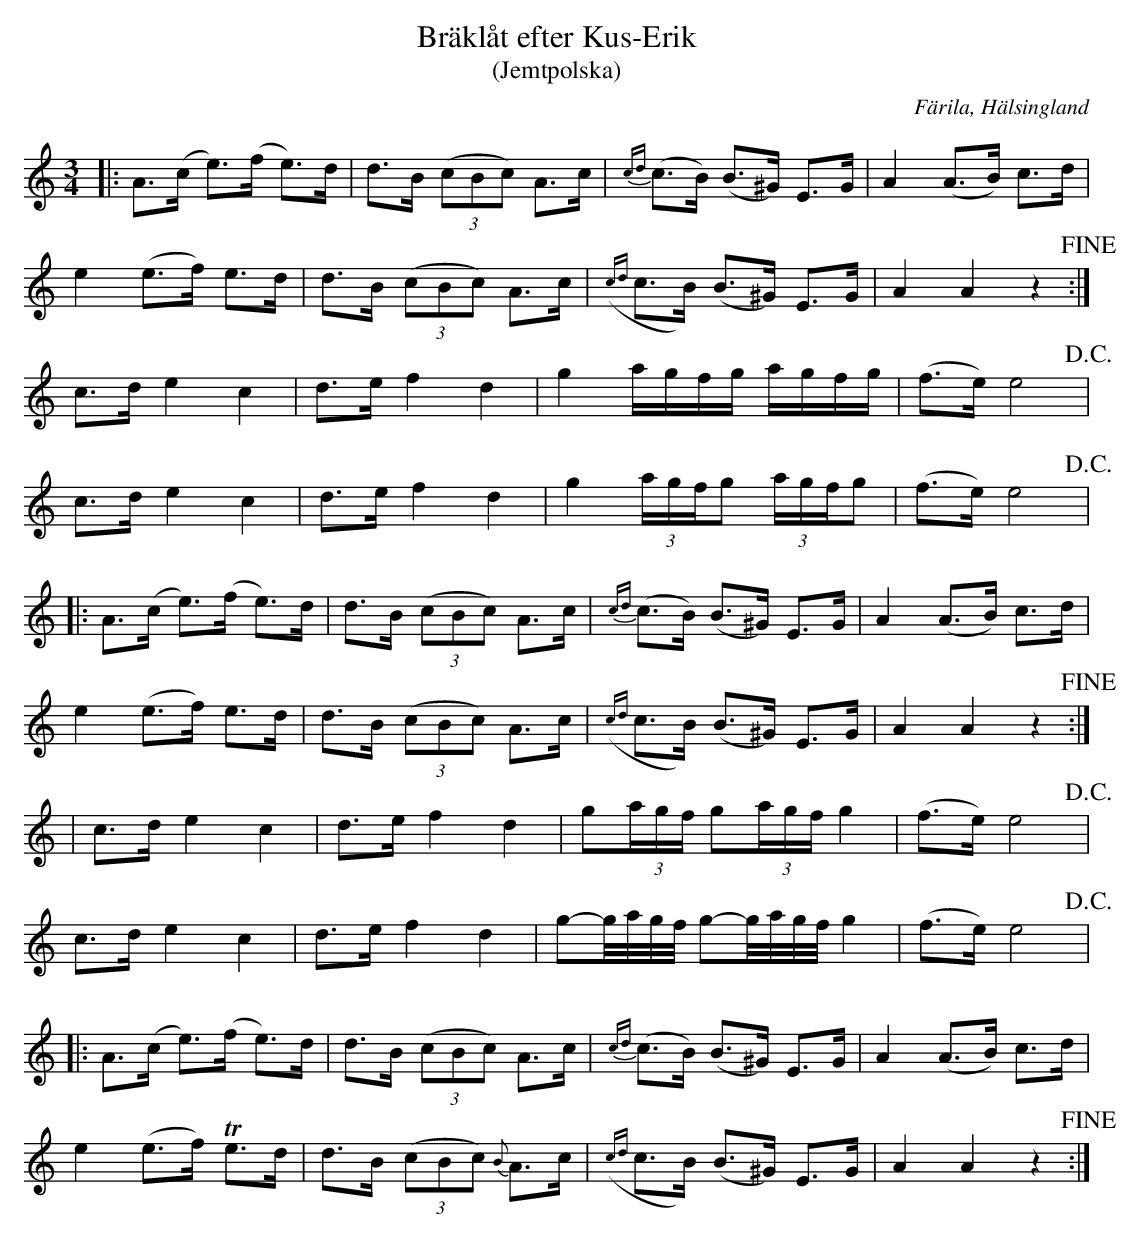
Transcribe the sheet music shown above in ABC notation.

X:1
T: Bräklåt efter Kus-Erik
T: (Jemtpolska)
O: Färila, Hälsingland
M: 3/4
L: 1/8
K: Am
|:A>(c e>)(f e)>d | d>B ((3cBc) A>c | {cd}(c>B) (B>^G)   E>G      | A2    (A>B) c>d  |
e2   (e>f) e>d  | d>B ((3cBc) A>c | ({cd}c>B)    (B>^G)   E>G      | A2    A2    z2  !fine! :|
K: C
c>d  e2    c2   | d>e f2      d2  | g2        a/g/f/g/ a/g/f/g/ | (f>e) e4 !D.C.!       |
c>d  e2    c2   | d>e f2      d2  | g2        (3a/g/f/g (3a/g/f/g | (f>e) e4 !D.C.!       |
|:A>(c e>)(f e)>d | d>B ((3cBc) A>c | {cd}(c>B) (B>^G)   E>G      | A2    (A>B) c>d  |
e2   (e>f) e>d  | d>B ((3cBc) A>c | ({cd}c>B)    (B>^G)   E>G      | A2    A2    z2  !fine! :|
K: C
|c>d  e2    c2   | d>e f2      d2  | g(3a/g/f/        g(3a/g/f/ g2 | (f>e) e4 !D.C.!       |
c>d  e2    c2   | d>e f2      d2  | g-g//a//g//f//        g-g//a//g//f// g2  | (f>e) e4 !D.C.!       |
|:A>(c e>)(f e)>d | d>B ((3cBc) A>c | {cd}(c>B) (B>^G)   E>G      | A2    (A>B) c>d  |
e2   (e>f) Te>d  | d>B ((3cBc) {B}A>c | ({cd}c>B)    (B>^G)   E>G      | A2    A2    z2  !fine! :|
